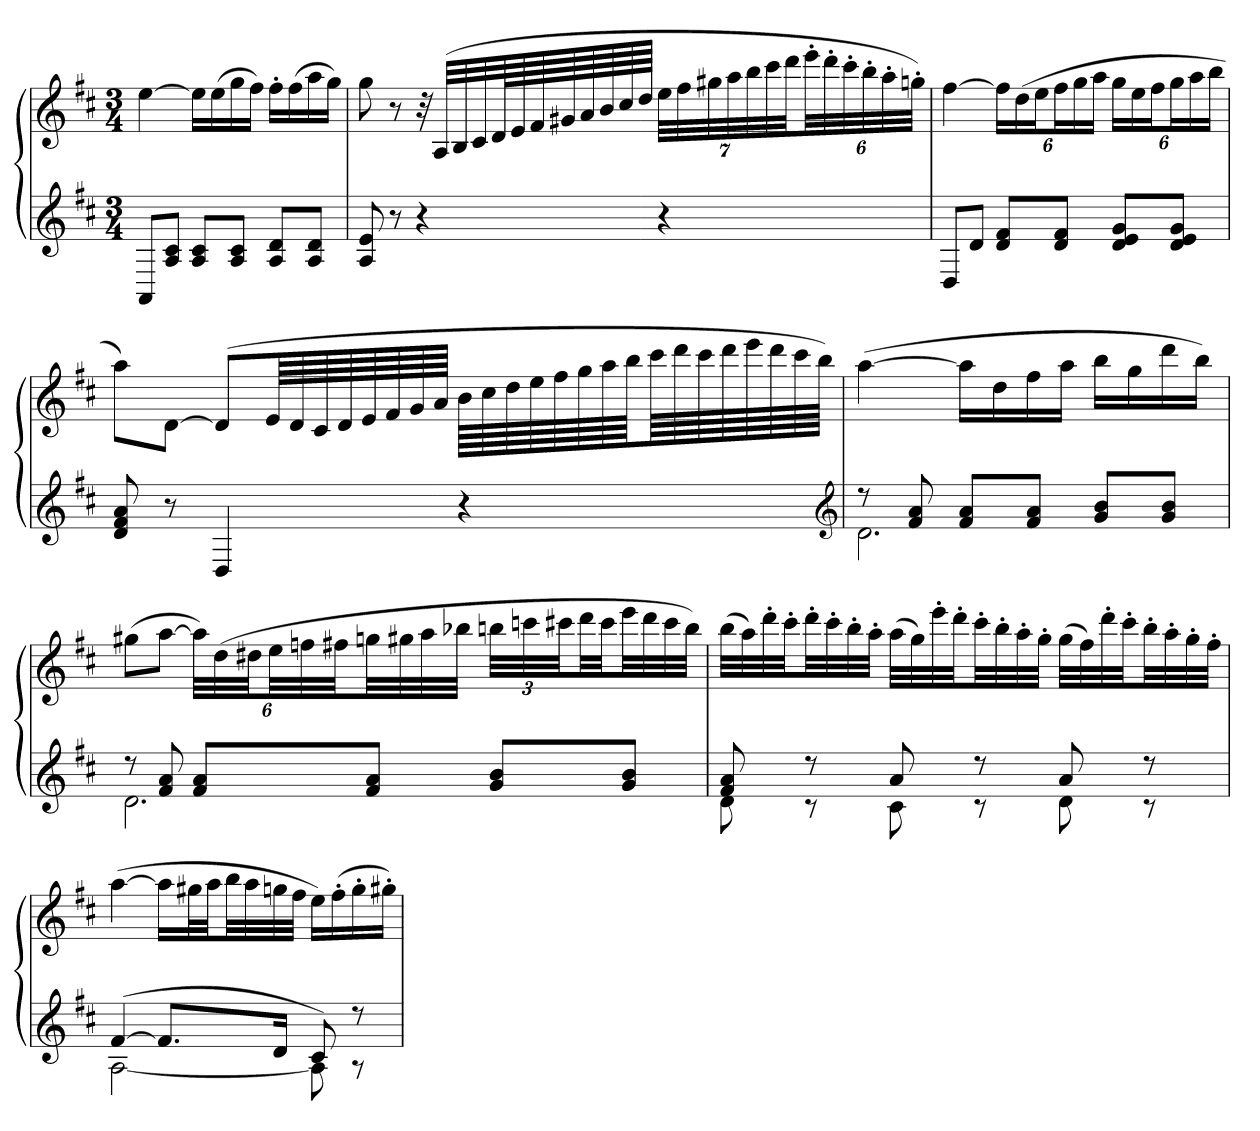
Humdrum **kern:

**kern	**kern
*part1	*part1
*staff2	*staff1
*clefG2	*clefG2
*k[f#c#]	*k[f#c#]
*M3/4	*M3/4
=	=
8AAL	[4ee
8A 8c#J	.
8A 8c#L	16eeLL]
.	(16ee
8A 8c#J	16gg
.	16ff#JJ)
8A 8dL	16ff#'LL
.	(16ff#
8A 8dJ	16aa
.	16ggJJ)
=	=
8A 8e	8gg
8r	8r
4r	32r
.	(32ALLL
.	32B
.	32c#
.	64dL
.	64e
.	64f#
.	64g#X
.	64a
.	64b
.	64cc#
.	64ddJJJJ
4r	56eeLLL
.	56ff#
.	56gg#X
.	56aa
.	56bb
.	56ccc#
.	56dddJJ
.	48eee'LL
.	48ddd'
.	48ccc#'
.	48bb'
.	48aa'
.	48ggn'JJJ)
=	=
8DL	[4ff#
8dJ	.
8d 8f#L	24ff#LL]
.	(24dd
.	24eeJ
8d 8f#J	24ff#L
.	24gg
.	24aaJJ
8d 8e 8gL	24ggLL
.	24ee
.	24ff#J
8d 8e 8gJ	24ggL
.	24aa
.	24bbJJ
=	=
8d 8f# 8a	8aaL)
8r	[8dJ
4D	(8dL]
.	64eLLL
.	64d
.	64c#
.	64d
.	64e
.	64f#
.	64g
.	64aJJJJ
4r	64bLLLL
.	64cc#
.	64dd
.	64ee
.	64ff#
.	64gg
.	64aa
.	64bbJJJ
.	64ccc#LLL
.	64ddd
.	64ccc#
.	64ddd
.	64eee
.	64ddd
.	64ccc#
.	64bbJJJJ)
*clefG2	*
=	=
*^	*
8r	2.d	([4aa
8f# 8a	.	.
8f# 8aL	.	16aaLL]
.	.	16dd
8f# 8aJ	.	16ff#
.	.	16aaJJ
8g 8bL	.	16bbLL
.	.	16gg
8g 8bJ	.	16ddd
.	.	16bbJJ)
=	=	=
8r	2.d	(8gg#XL
8f# 8a	.	[8aaJ
8f# 8aL	.	48aaLLL])
.	.	(48dd
.	.	48dd#XJJ
.	.	48eeLL
.	.	48ffn
.	.	48ff#XJJ
8f# 8aJ	.	32ggnLL
.	.	32gg#X
.	.	32aa
.	.	32bb-XJJJ
8g 8bL	.	48bbnLLL
.	.	48cccn
.	.	48ccc#XJJ
.	.	32dddLL
.	.	32ccc#JJ
8g 8bJ	.	32eeeLL
.	.	32ddd
.	.	32ccc#
.	.	32bbJJJ)
=	=	=
8f# 8a	8d	(32bbLLL
.	.	32aa)
.	.	32ddd'
.	.	32ccc#'JJ
8r	8r	32ddd'LL
.	.	32ccc#'
.	.	32bb'
.	.	32aa'JJJ
8a	8c#	(32aaLLL
.	.	32gg)
.	.	32eee'
.	.	32ddd'JJ
8r	8r	32ccc#'LL
.	.	32bb'
.	.	32aa'
.	.	32gg'JJJ
8a	8d	(32ggLLL
.	.	32ff#)
.	.	32ddd'
.	.	32ccc#'JJ
8r	8r	32bb'LL
.	.	32aa'
.	.	32gg'
.	.	32ff#'JJJ
=	=	=
([4f#	[2A	([4aa
8.f#L]	.	16aaLL]
.	.	32gg#XL
.	.	32aaJJ
.	.	32bbLL
.	.	32aa
16dJk	.	32ggn
.	.	32ff#JJJ
8c#)	8A]	16eeLL)
.	.	(16ff#'
8r	8r	16gg'
.	.	16gg#X'JJ)
*v	*v	*
=	=
*-	*-
